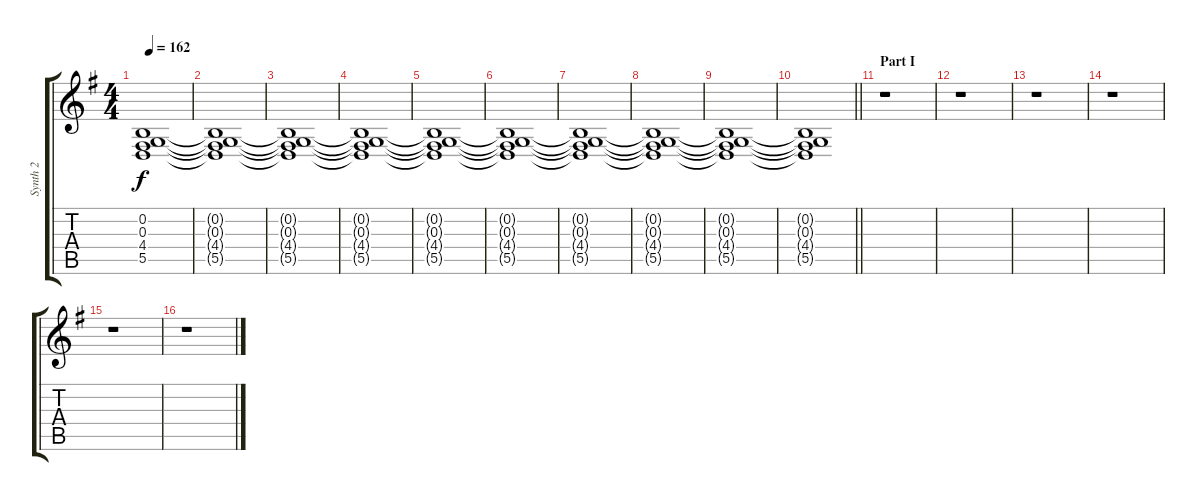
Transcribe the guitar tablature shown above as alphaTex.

\track ("Synth 2" "Synth 2") {instrument pad3polysynth}
\staff {score tabs}
\tuning (E4 B3 G3 D3 A2 E2) {hide}
\ts (4 4)
\tempo 162
\clef g2
\ks g
(0.2{t} 0.3{t} 4.4{t} 5.5{t}).1{dy f} |
(0.2{t} 0.3{t} 4.4{t} 5.5{t}).1 |
(0.2{t} 0.3{t} 4.4{t} 5.5{t}).1 |
(0.2{t} 0.3{t} 4.4{t} 5.5{t}).1 |
(0.2{t} 0.3{t} 4.4{t} 5.5{t}).1 |
(0.2{t} 0.3{t} 4.4{t} 5.5{t}).1 |
(0.2{t} 0.3{t} 4.4{t} 5.5{t}).1 |
(0.2{t} 0.3{t} 4.4{t} 5.5{t}).1 |
(0.2{t} 0.3{t} 4.4{t} 5.5{t}).1 |
\barLineRight lightlight
(0.2{t} 0.3{t} 4.4{t} 5.5{t}).1 |
\section ("" "Part I")
r.1 |
r.1 |
r.1 |
r.1 |
r.1 |
r.1
